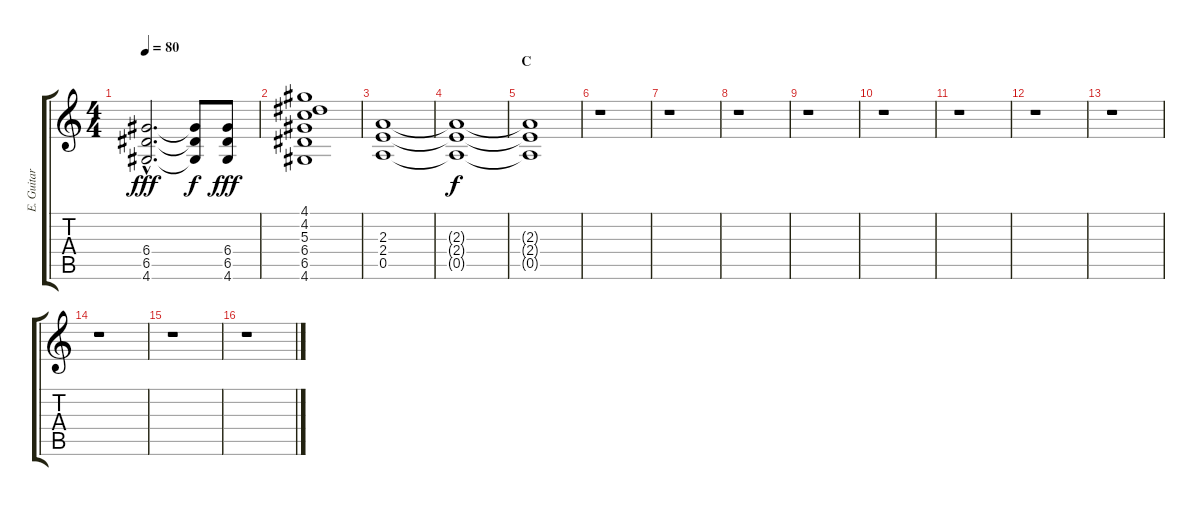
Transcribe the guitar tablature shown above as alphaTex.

\track ("E. Guitar 1" "E. Guitar ") {instrument distortionguitar}
\staff {score tabs}
\tuning (E4 B3 G3 D3 A2 E2) {hide}
\ts (4 4)
\tempo 80
\clef g2
\ks c
(6.4{hac} 6.5{hac} 4.6{hac}).2{d dy fff} (6.4{t} 6.5{t} 4.6{t}).8{dy f} (6.4 6.5 4.6).8{dy fff} |
(4.1 4.2 5.3 6.4 6.5 4.6).1 |
(2.3 2.4 0.5).1 |
(2.3{t} 2.4{t} 0.5{t}).1{dy f volume 0} |
\section ("" "C")
(2.3{t} 2.4{t} 0.5{t}).1 |
r.1 |
r.1 |
r.1 |
r.1 |
r.1 |
r.1 |
r.1 |
r.1 |
r.1 |
r.1 |
r.1
